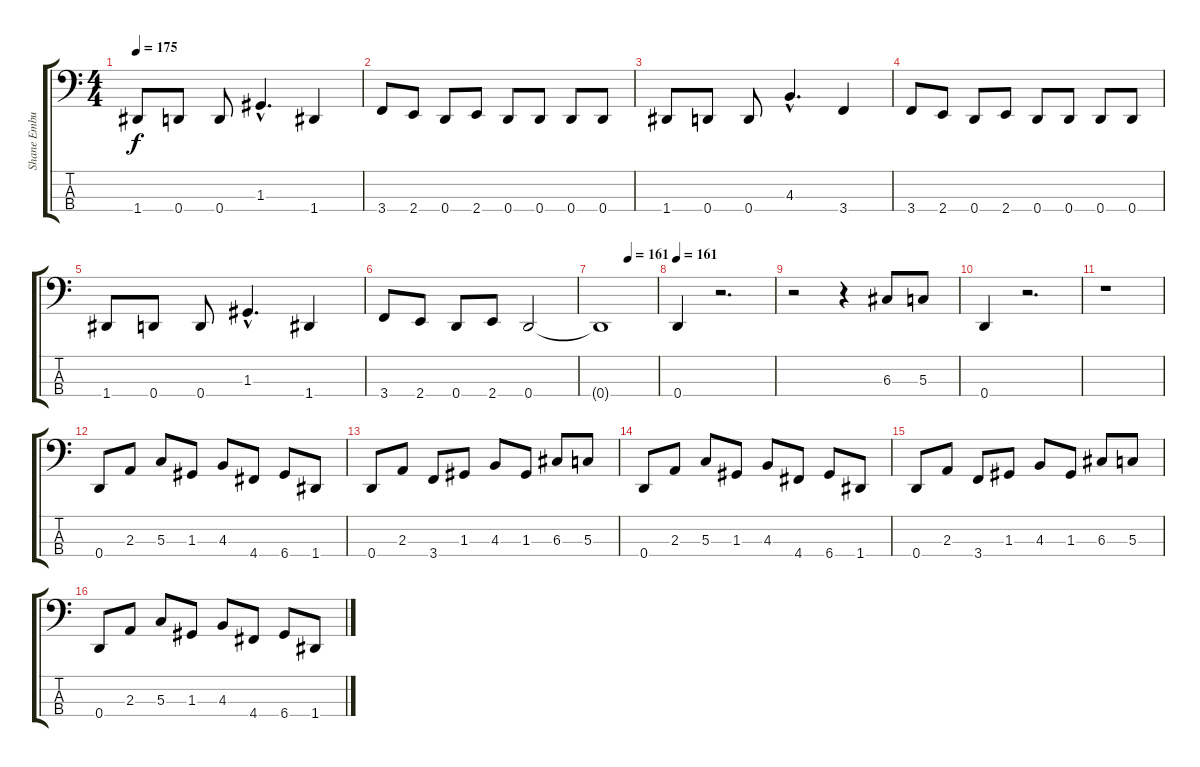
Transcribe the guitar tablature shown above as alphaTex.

\track ("Shane Embury (Bass)" "Shane Embu") {instrument electricbassfinger}
\staff {score tabs}
\tuning (F2 C2 G1 D1) {hide}
\ts (4 4)
\tempo 175
\clef f4
\ks c
1.4.8{dy f} 0.4.8 0.4.8 1.3{hac}.4{d} 1.4.4 |
3.4.8 2.4.8 0.4.8 2.4.8 0.4.8 0.4.8 0.4.8 0.4.8 |
1.4.8 0.4.8 0.4.8 4.3{hac}.4{d} 3.4.4 |
3.4.8 2.4.8 0.4.8 2.4.8 0.4.8 0.4.8 0.4.8 0.4.8 |
1.4.8 0.4.8 0.4.8 1.3{hac}.4{d} 1.4.4 |
3.4.8 2.4.8 0.4.8 2.4.8 0.4.2 |
\tempo (161 0.5)
0.4{t}.1 |
\tempo 161
0.4.4 r.2{d} |
r.2 r.4 6.3.8 5.3.8 |
0.4.4 r.2{d} |
r.1 |
0.4.8 2.3.8 5.3.8 1.3.8 4.3.8 4.4.8 6.4.8 1.4.8 |
0.4.8 2.3.8 3.4.8 1.3.8 4.3.8 1.3.8 6.3.8 5.3.8 |
0.4.8 2.3.8 5.3.8 1.3.8 4.3.8 4.4.8 6.4.8 1.4.8 |
0.4.8 2.3.8 3.4.8 1.3.8 4.3.8 1.3.8 6.3.8 5.3.8 |
0.4.8 2.3.8 5.3.8 1.3.8 4.3.8 4.4.8 6.4.8 1.4.8
